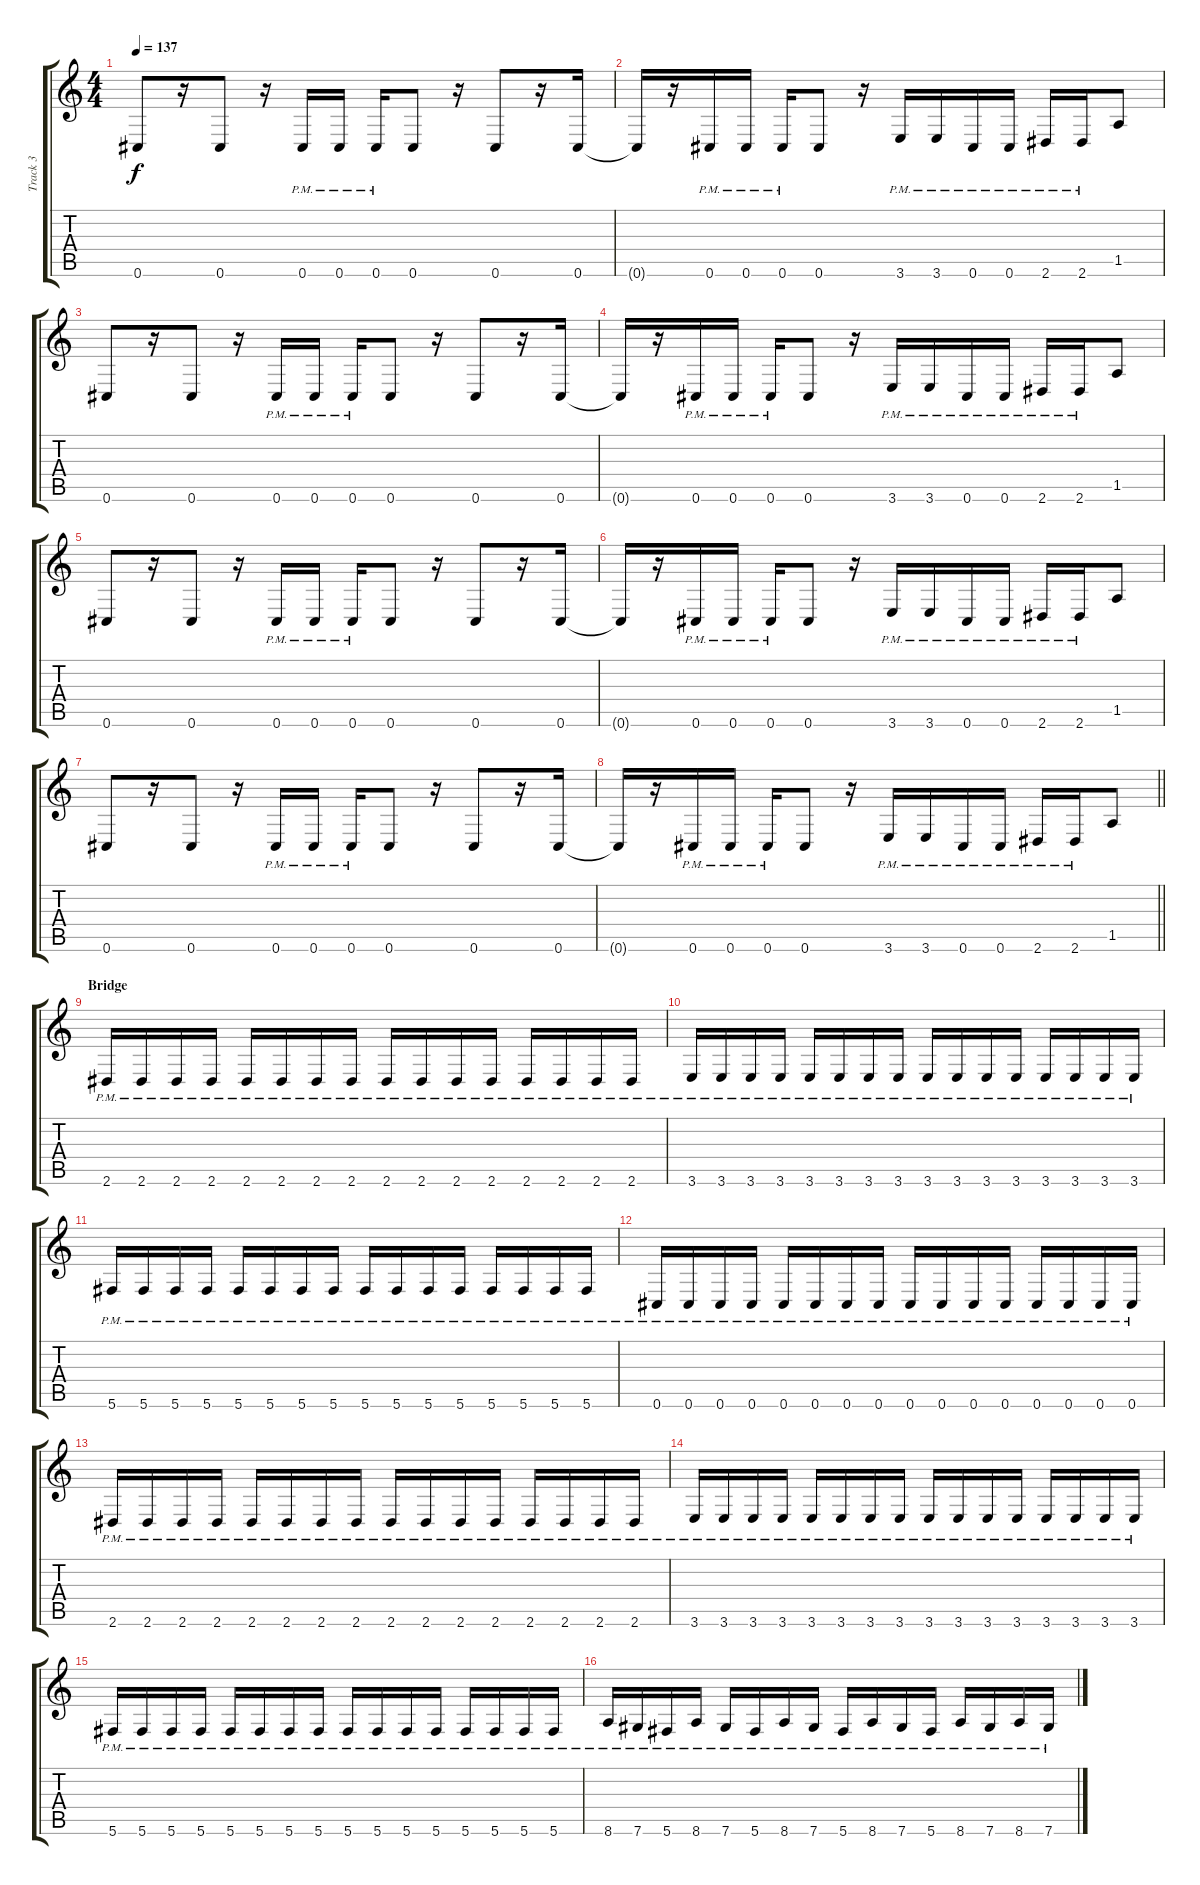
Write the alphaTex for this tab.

\track ("Track 3" "Track 3") {instrument distortionguitar}
\staff {score tabs}
\tuning (Eb4 Bb3 Gb3 Db3 Ab2 Db2) {hide}
\ts (4 4)
\tempo 137
\clef g2
\ks c
0.6.8{dy f} r.16 0.6.8 r.16 0.6{pm}.16 0.6{pm}.16 0.6{pm}.16 0.6.8 r.16 0.6.8 r.16 0.6.16 |
0.6{t}.16 r.16 0.6{pm}.16 0.6{pm}.16 0.6{pm}.16 0.6.8 r.16 3.6{pm}.16 3.6{pm}.16 0.6{pm}.16 0.6{pm}.16 2.6{pm}.16 2.6{pm}.16 1.5.8 |
0.6.8 r.16 0.6.8 r.16 0.6{pm}.16 0.6{pm}.16 0.6{pm}.16 0.6.8 r.16 0.6.8 r.16 0.6.16 |
0.6{t}.16 r.16 0.6{pm}.16 0.6{pm}.16 0.6{pm}.16 0.6.8 r.16 3.6{pm}.16 3.6{pm}.16 0.6{pm}.16 0.6{pm}.16 2.6{pm}.16 2.6{pm}.16 1.5.8 |
0.6.8 r.16 0.6.8 r.16 0.6{pm}.16 0.6{pm}.16 0.6{pm}.16 0.6.8 r.16 0.6.8 r.16 0.6.16 |
0.6{t}.16 r.16 0.6{pm}.16 0.6{pm}.16 0.6{pm}.16 0.6.8 r.16 3.6{pm}.16 3.6{pm}.16 0.6{pm}.16 0.6{pm}.16 2.6{pm}.16 2.6{pm}.16 1.5.8 |
0.6.8 r.16 0.6.8 r.16 0.6{pm}.16 0.6{pm}.16 0.6{pm}.16 0.6.8 r.16 0.6.8 r.16 0.6.16 |
\barLineRight lightlight
0.6{t}.16 r.16 0.6{pm}.16 0.6{pm}.16 0.6{pm}.16 0.6.8 r.16 3.6{pm}.16 3.6{pm}.16 0.6{pm}.16 0.6{pm}.16 2.6{pm}.16 2.6{pm}.16 1.5.8 |
\section ("" "Bridge")
2.6{pm}.16 2.6{pm}.16 2.6{pm}.16 2.6{pm}.16 2.6{pm}.16 2.6{pm}.16 2.6{pm}.16 2.6{pm}.16 2.6{pm}.16 2.6{pm}.16 2.6{pm}.16 2.6{pm}.16 2.6{pm}.16 2.6{pm}.16 2.6{pm}.16 2.6{pm}.16 |
3.6{pm}.16 3.6{pm}.16 3.6{pm}.16 3.6{pm}.16 3.6{pm}.16 3.6{pm}.16 3.6{pm}.16 3.6{pm}.16 3.6{pm}.16 3.6{pm}.16 3.6{pm}.16 3.6{pm}.16 3.6{pm}.16 3.6{pm}.16 3.6{pm}.16 3.6{pm}.16 |
5.6{pm}.16 5.6{pm}.16 5.6{pm}.16 5.6{pm}.16 5.6{pm}.16 5.6{pm}.16 5.6{pm}.16 5.6{pm}.16 5.6{pm}.16 5.6{pm}.16 5.6{pm}.16 5.6{pm}.16 5.6{pm}.16 5.6{pm}.16 5.6{pm}.16 5.6{pm}.16 |
0.6{pm}.16 0.6{pm}.16 0.6{pm}.16 0.6{pm}.16 0.6{pm}.16 0.6{pm}.16 0.6{pm}.16 0.6{pm}.16 0.6{pm}.16 0.6{pm}.16 0.6{pm}.16 0.6{pm}.16 0.6{pm}.16 0.6{pm}.16 0.6{pm}.16 0.6{pm}.16 |
2.6{pm}.16 2.6{pm}.16 2.6{pm}.16 2.6{pm}.16 2.6{pm}.16 2.6{pm}.16 2.6{pm}.16 2.6{pm}.16 2.6{pm}.16 2.6{pm}.16 2.6{pm}.16 2.6{pm}.16 2.6{pm}.16 2.6{pm}.16 2.6{pm}.16 2.6{pm}.16 |
3.6{pm}.16 3.6{pm}.16 3.6{pm}.16 3.6{pm}.16 3.6{pm}.16 3.6{pm}.16 3.6{pm}.16 3.6{pm}.16 3.6{pm}.16 3.6{pm}.16 3.6{pm}.16 3.6{pm}.16 3.6{pm}.16 3.6{pm}.16 3.6{pm}.16 3.6{pm}.16 |
5.6{pm}.16 5.6{pm}.16 5.6{pm}.16 5.6{pm}.16 5.6{pm}.16 5.6{pm}.16 5.6{pm}.16 5.6{pm}.16 5.6{pm}.16 5.6{pm}.16 5.6{pm}.16 5.6{pm}.16 5.6{pm}.16 5.6{pm}.16 5.6{pm}.16 5.6{pm}.16 |
8.6{pm}.16 7.6{pm}.16 5.6{pm}.16 8.6{pm}.16 7.6{pm}.16 5.6{pm}.16 8.6{pm}.16 7.6{pm}.16 5.6{pm}.16 8.6{pm}.16 7.6{pm}.16 5.6{pm}.16 8.6{pm}.16 7.6{pm}.16 8.6{pm}.16 7.6{pm}.16
